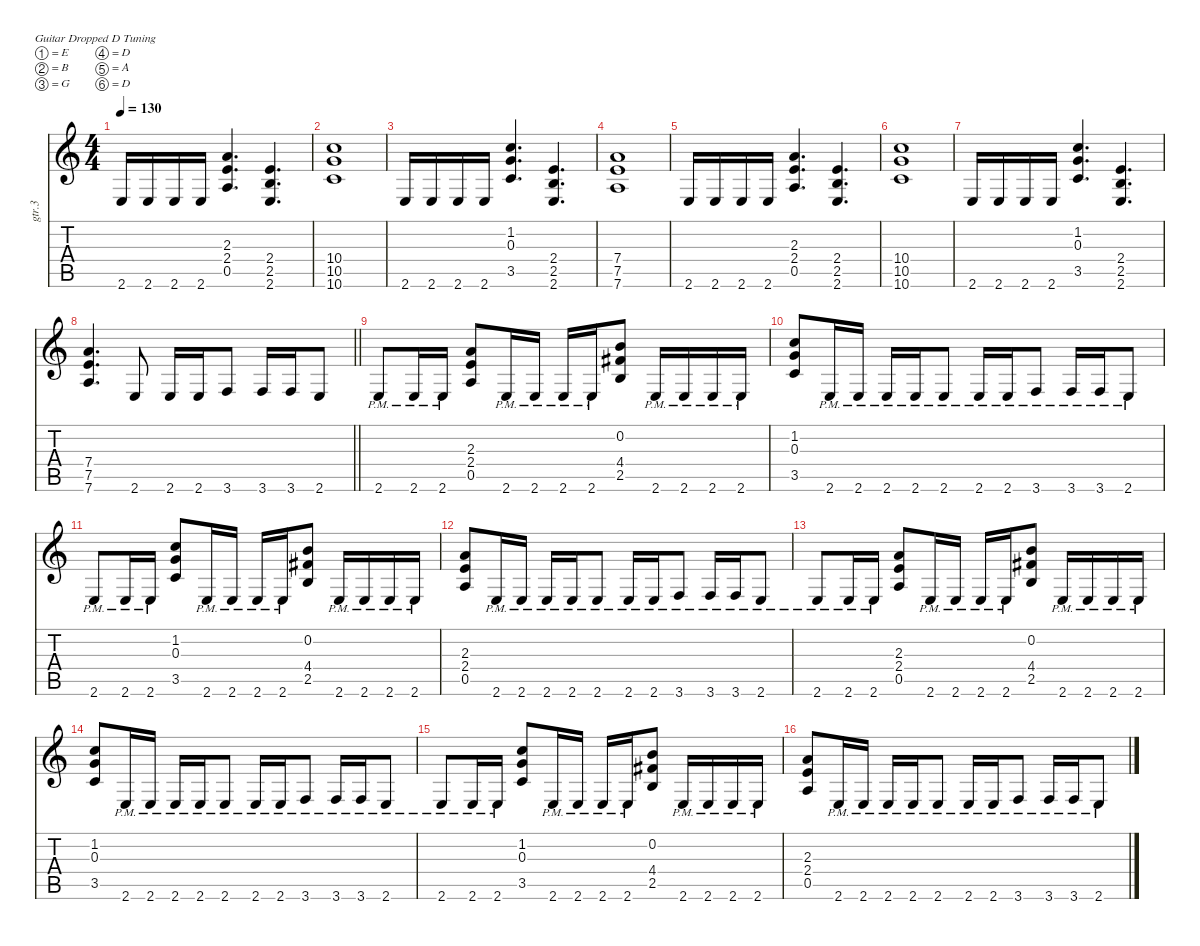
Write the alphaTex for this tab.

\defaultSystemsLayout 4
\hideDynamics
\bracketExtendMode nobrackets
\otherSystemsTrackNameOrientation horizontal
\track ("Guitar 3" "gtr.3") {instrument distortionguitar}
\staff {score tabs}
\tuning (E4 B3 G3 D3 A2 D2)
\ts (4 4)
\tempo 130
\clef g2
\ks c
2.6.16{dy f beam Up} 2.6.16{beam Up} 2.6.16{beam Up} 2.6.16{beam Up} (2.3 2.4 0.5).4{d beam Up} (2.4 2.5 2.6).4{d beam Up} |
(10.4 10.5 10.6).1{beam Up} |
2.6.16{beam Up} 2.6.16{beam Up} 2.6.16{beam Up} 2.6.16{beam Up} (1.2 0.3 3.5).4{d beam Up} (2.4 2.5 2.6).4{d beam Up} |
(7.4 7.5 7.6).1{beam Up} |
2.6.16{beam Up} 2.6.16{beam Up} 2.6.16{beam Up} 2.6.16{beam Up} (2.3 2.4 0.5).4{d beam Up} (2.4 2.5 2.6).4{d beam Up} |
(10.4 10.5 10.6).1{beam Up} |
2.6.16{beam Up} 2.6.16{beam Up} 2.6.16{beam Up} 2.6.16{beam Up} (1.2 0.3 3.5).4{d beam Up} (2.4 2.5 2.6).4{d beam Up} |
\barLineRight lightlight
(7.4 7.5 7.6).4{d beam Up} 2.6.8{beam Up} 2.6.16{beam Up} 2.6.16{beam Up} 3.6.8{beam Up} 3.6.16{beam Up} 3.6.16{beam Up} 2.6.8{beam Up} |
2.6{pm}.8{beam Up} 2.6{pm}.16{beam Up} 2.6{pm}.16{beam Up} (2.3 2.4 0.5).8{beam Up} 2.6{pm}.16{beam Up} 2.6{pm}.16{beam Up} 2.6{pm}.16{beam Up} 2.6{pm}.16{beam Up} (0.2 4.4{acc #} 2.5).8{beam Up} 2.6{pm}.16{beam Up} 2.6{pm}.16{beam Up} 2.6{pm}.16{beam Up} 2.6{pm}.16{beam Up} |
(1.2 0.3 3.5).8{beam Up} 2.6{pm}.16{beam Up} 2.6{pm}.16{beam Up} 2.6{pm}.16{beam Up} 2.6{pm}.16{beam Up} 2.6{pm}.8{beam Up} 2.6{pm}.16{beam Up} 2.6{pm}.16{beam Up} 3.6{pm}.8{beam Up} 3.6{pm}.16{beam Up} 3.6{pm}.16{beam Up} 2.6{pm}.8{beam Up} |
2.6{pm}.8{beam Up} 2.6{pm}.16{beam Up} 2.6{pm}.16{beam Up} (1.2 0.3 3.5).8{beam Up} 2.6{pm}.16{beam Up} 2.6{pm}.16{beam Up} 2.6{pm}.16{beam Up} 2.6{pm}.16{beam Up} (0.2 4.4{acc #} 2.5).8{beam Up} 2.6{pm}.16{beam Up} 2.6{pm}.16{beam Up} 2.6{pm}.16{beam Up} 2.6{pm}.16{beam Up} |
(2.3 2.4 0.5).8{beam Up} 2.6{pm}.16{beam Up} 2.6{pm}.16{beam Up} 2.6{pm}.16{beam Up} 2.6{pm}.16{beam Up} 2.6{pm}.8{beam Up} 2.6{pm}.16{beam Up} 2.6{pm}.16{beam Up} 3.6{pm}.8{beam Up} 3.6{pm}.16{beam Up} 3.6{pm}.16{beam Up} 2.6{pm}.8{beam Up} |
2.6{pm}.8{beam Up} 2.6{pm}.16{beam Up} 2.6{pm}.16{beam Up} (2.3 2.4 0.5).8{beam Up} 2.6{pm}.16{beam Up} 2.6{pm}.16{beam Up} 2.6{pm}.16{beam Up} 2.6{pm}.16{beam Up} (0.2 4.4{acc #} 2.5).8{beam Up} 2.6{pm}.16{beam Up} 2.6{pm}.16{beam Up} 2.6{pm}.16{beam Up} 2.6{pm}.16{beam Up} |
(1.2 0.3 3.5).8{beam Up} 2.6{pm}.16{beam Up} 2.6{pm}.16{beam Up} 2.6{pm}.16{beam Up} 2.6{pm}.16{beam Up} 2.6{pm}.8{beam Up} 2.6{pm}.16{beam Up} 2.6{pm}.16{beam Up} 3.6{pm}.8{beam Up} 3.6{pm}.16{beam Up} 3.6{pm}.16{beam Up} 2.6{pm}.8{beam Up} |
2.6{pm}.8{beam Up} 2.6{pm}.16{beam Up} 2.6{pm}.16{beam Up} (1.2 0.3 3.5).8{beam Up} 2.6{pm}.16{beam Up} 2.6{pm}.16{beam Up} 2.6{pm}.16{beam Up} 2.6{pm}.16{beam Up} (0.2 4.4{acc #} 2.5).8{beam Up} 2.6{pm}.16{beam Up} 2.6{pm}.16{beam Up} 2.6{pm}.16{beam Up} 2.6{pm}.16{beam Up} |
(2.3 2.4 0.5).8{beam Up} 2.6{pm}.16{beam Up} 2.6{pm}.16{beam Up} 2.6{pm}.16{beam Up} 2.6{pm}.16{beam Up} 2.6{pm}.8{beam Up} 2.6{pm}.16{beam Up} 2.6{pm}.16{beam Up} 3.6{pm}.8{beam Up} 3.6{pm}.16{beam Up} 3.6{pm}.16{beam Up} 2.6{pm}.8{beam Up}
